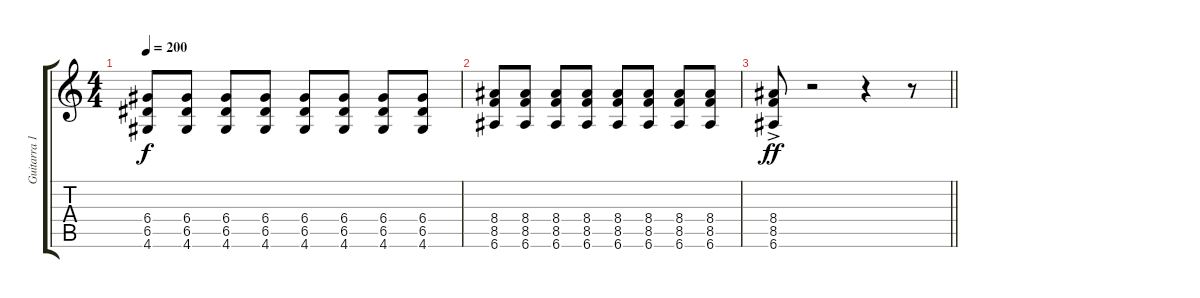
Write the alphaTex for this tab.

\track ("Guitarra 1" "Guitarra 1") {instrument distortionguitar}
\staff {score tabs}
\tuning (E4 B3 G3 D3 A2 E2) {hide}
\ts (4 4)
\tempo 200
\clef g2
\ks c
(6.4 6.5 4.6).8{dy f} (6.4 6.5 4.6).8 (6.4 6.5 4.6).8 (6.4 6.5 4.6).8 (6.4 6.5 4.6).8 (6.4 6.5 4.6).8 (6.4 6.5 4.6).8 (6.4 6.5 4.6).8 |
(8.4 8.5 6.6).8 (8.4 8.5 6.6).8 (8.4 8.5 6.6).8 (8.4 8.5 6.6).8 (8.4 8.5 6.6).8 (8.4 8.5 6.6).8 (8.4 8.5 6.6).8 (8.4 8.5 6.6).8 |
\barLineRight lightlight
(8.4{ac} 8.5{ac} 6.6{ac}).8{dy ff} r.2 r.4 r.8
